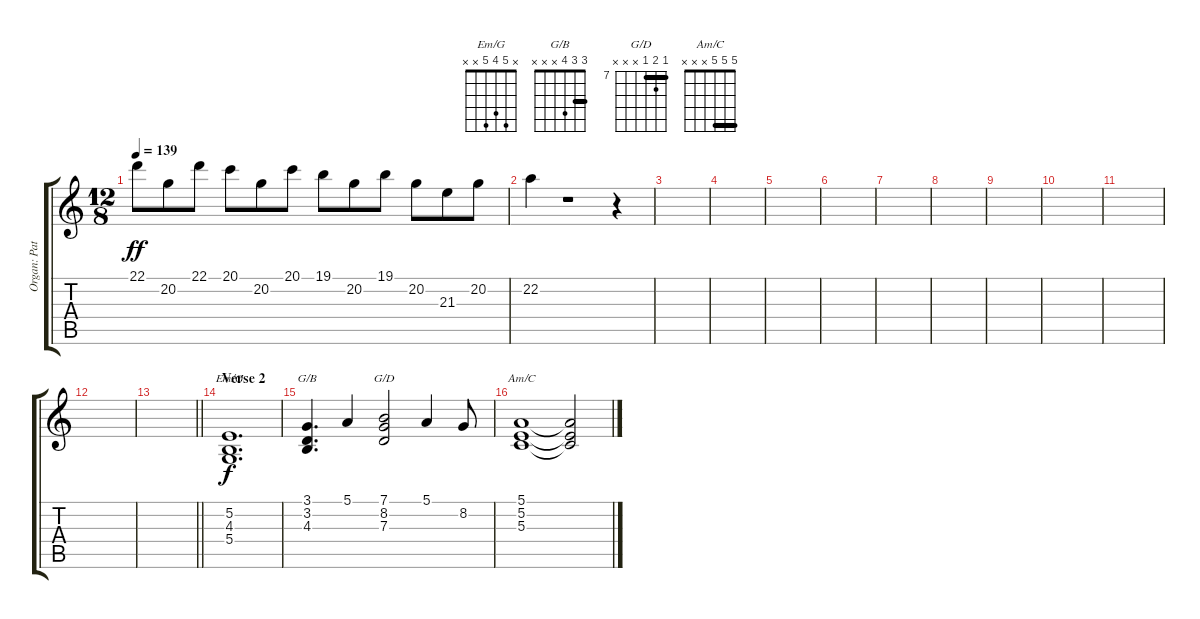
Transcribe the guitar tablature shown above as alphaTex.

\track ("Organ: Patrick Moraz" "Organ: Pat") {instrument percussiveorgan}
\staff {score tabs}
\tuning (E4 B3 G3 D3 A2 E2) {hide}
\chord ("Em/G" x 5 4 5 x x)
\chord ("G/B" 3 3 4 x x x) {barre 3}
\chord ("G/D" 7 8 7 x x x) {firstfret 7 barre 7}
\chord ("Am/C" 5 5 5 x x x) {barre 5}
\ts (12 8)
\tempo 139
\clef g2
\ks c
22.1.8{dy ff instrument electricpiano2} 20.2.8 22.1.8 20.1.8 20.2.8 20.1.8 19.1.8 20.2.8 19.1.8 20.2.8 21.3.8 20.2.8 |
22.2.4 r.1 r.4 |
|
|
|
|
|
|
|
|
|
|
\barLineRight lightlight
|
\section ("" "Verse 2")
(5.2 4.3 5.4).1{d ch "Em/G" dy f} |
(3.1 3.2 4.3).4{d ch "G/B"} 5.1.4 (7.1 8.2 7.3).2{ch "G/D"} 5.1.4 8.2.8 |
(5.1 5.2 5.3).1{ch "Am/C"} (5.1{t} 5.2{t} 5.3{t}).2
